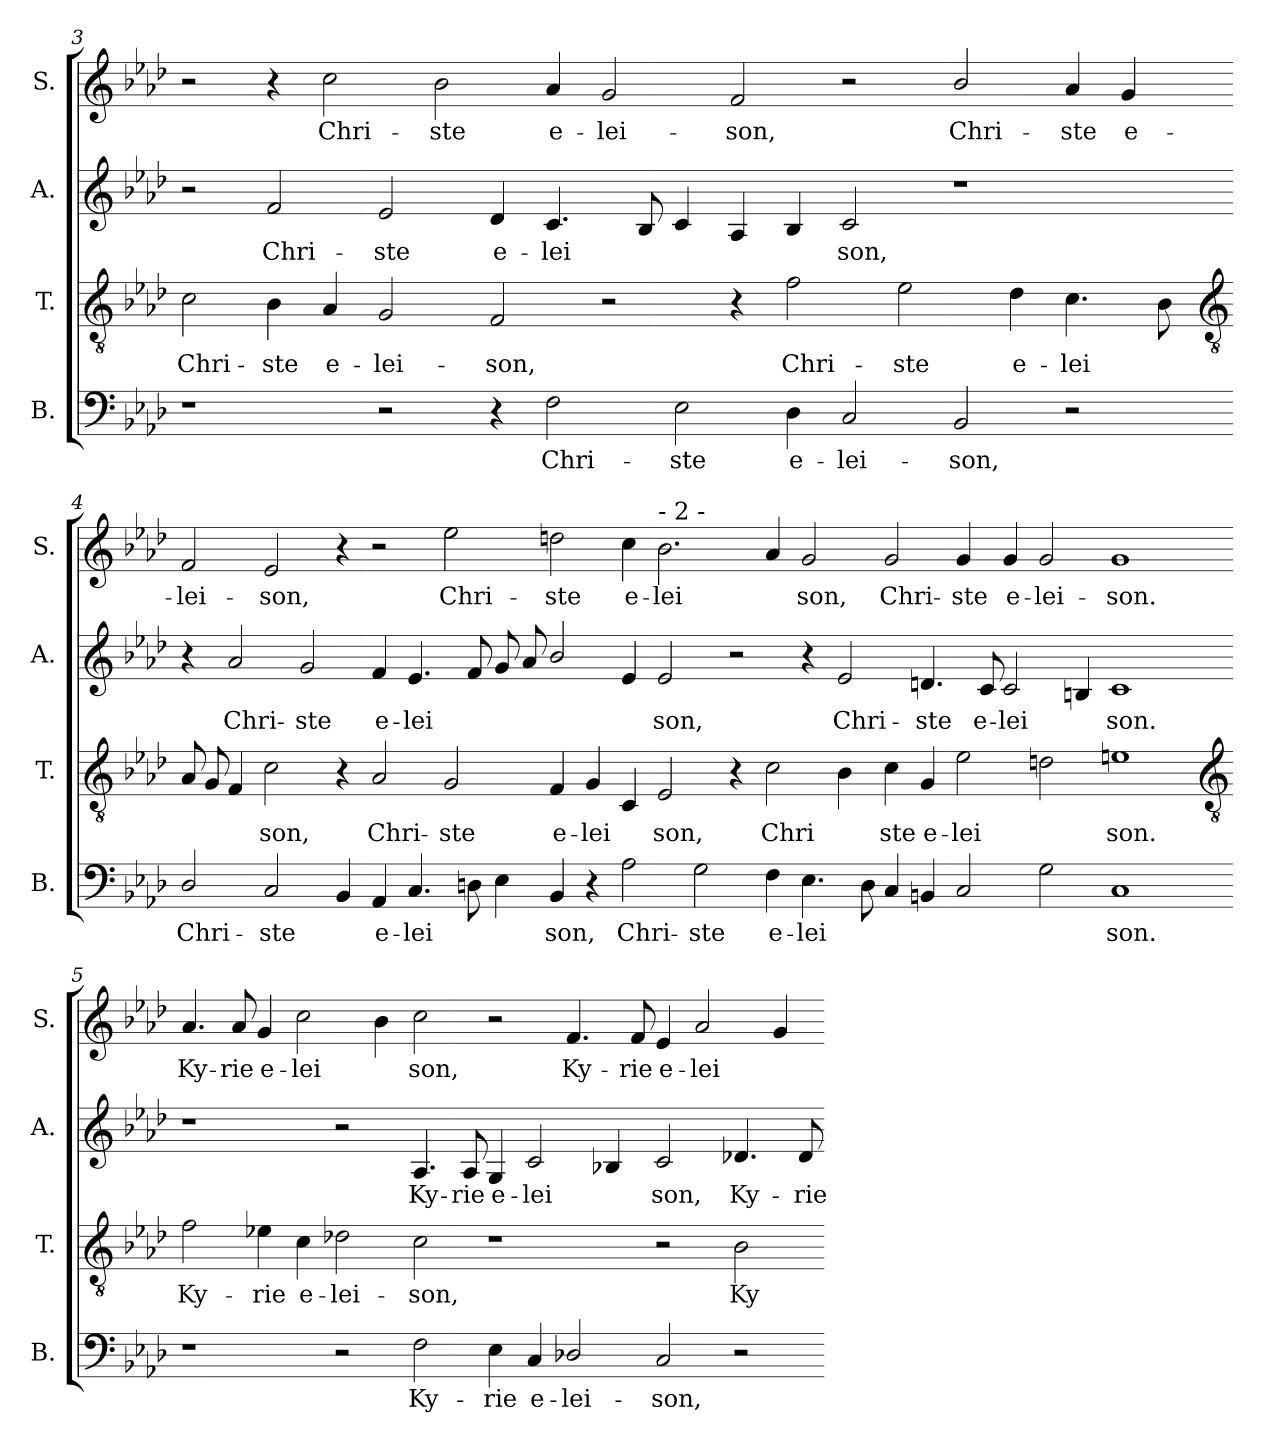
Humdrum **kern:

**kern	**text	**kern	**text	**kern	**text	**kern	**text
*part4	*part4	*part3	*part3	*part2	*part2	*part1	*part1
*staff4	*staff4	*staff3	*staff3	*staff2	*staff2	*staff1	*staff1
*I"B.	*	*I"T.	*	*I"A.	*	*I"S.	*
*I'B.	*	*I'T.	*	*I'A.	*	*I'S.	*
*clefF4	*	*clefGv2	*	*clefG2	*	*clefG2	*
*k[b-e-a-d-]	*	*k[b-e-a-d-]	*	*k[b-e-a-d-]	*	*k[b-e-a-d-]	*
*A-:	*	*A-:	*	*A-:	*	*A-:	*
=3	=3	=3	=3	=3	=3	=3	=3
!	!	!	!LO:LY:b	!	!	!	!
1r	.	2c	Chri-	2r	.	2r	.
!	!	!	!LO:LY:b	!	!LO:LY:b	!	!
.	.	4B-	-ste	2f	Chri-	4r	.
!	!	!	!LO:LY:b	!	!	!	!LO:LY:b
.	.	4A-	e-	.	.	2cc	Chri-
!	!	!	!LO:LY:b	!	!LO:LY:b	!	!
2r	.	2G	-lei-	2e-	-ste	.	.
!	!	!	!	!	!	!	!LO:LY:b
.	.	.	.	.	.	2b-	-ste
!	!	!	!LO:LY:b	!	!LO:LY:b	!	!
4r	.	2F	-son,	4d-	e-	.	.
!	!LO:LY:b	!	!	!	!LO:LY:b	!	!LO:LY:b
2F	Chri-	.	.	4.c	-lei	4a-	e-
!	!	!	!	!	!	!	!LO:LY:b
.	.	2r	.	.	.	2g	-lei-
.	.	.	.	8B-	.	.	.
!	!LO:LY:b	!	!	!	!	!	!
2E-	-ste	.	.	4c	.	.	.
!	!	!	!	!	!	!	!LO:LY:b
.	.	4r	.	4A-	.	2f	-son,
!	!LO:LY:b	!	!LO:LY:b	!	!	!	!
4D-	e-	2f	Chri-	4B-	.	.	.
!	!LO:LY:b	!	!	!	!LO:LY:b	!	!
2C	-lei-	.	.	2c	son,	2r	.
!	!	!	!LO:LY:b	!	!	!	!
.	.	2e-	-ste	.	.	.	.
!	!LO:LY:b	!	!	!	!	!	!LO:LY:b
2BB-	-son,	.	.	1r	.	2b-/	Chri-
!	!	!	!LO:LY:b	!	!	!	!
.	.	4d-	e-	.	.	.	.
!	!	!	!LO:LY:b	!	!	!	!LO:LY:b
2r	.	4.c	-lei	.	.	4a-	-ste
!	!	!	!	!	!	!	!LO:LY:b
.	.	.	.	.	.	4g	e-
.	.	8B-	.	.	.	.	.
!!LO:LB:g=z
=4-	=4-	=4-	=4-	=4-	=4-	=4-	=4-
*	*	*clefGv2	*	*	*	*	*
!	!LO:LY:b	!	!	!	!	!	!LO:LY:b
2D-/	Chri-	8A-	.	4r	.	2f	-lei-
.	.	8G	.	.	.	.	.
!	!	!	!	!	!LO:LY:b	!	!
.	.	4F	.	2a-	Chri-	.	.
!	!LO:LY:b	!	!LO:LY:b	!	!	!	!LO:LY:b
2C	-ste	2c	son,	.	.	2e-	-son,
!	!	!	!	!	!LO:LY:b	!	!
.	.	.	.	2g	-ste	.	.
4BB-	.	4r	.	.	.	4r	.
!	!LO:LY:b	!	!LO:LY:b	!	!LO:LY:b	!	!
4AA-	e-	2A-	Chri-	4f	e-	2r	.
!	!LO:LY:b	!	!	!	!LO:LY:b	!	!
4.C	-lei	.	.	4.e-	-lei	.	.
!	!	!	!LO:LY:b	!	!	!	!LO:LY:b
.	.	2G	-ste	.	.	2ee-	Chri-
8Dn	.	.	.	8f	.	.	.
4E-	.	.	.	8g	.	.	.
.	.	.	.	8a-	.	.	.
!	!LO:LY:b	!	!LO:LY:b	!	!	!	!LO:LY:b
4BB-	son,	4F	e-	2b-/	.	2ddn	-ste
!	!	!	!LO:LY:b	!	!	!	!
4r	.	4G	-lei	.	.	.	.
!	!LO:LY:b	!	!	!	!	!	!LO:LY:b
2A-	Chri-	4C	.	4e-	.	4cc	e-
!	!	!	!	!	!	!LO:TX:a:t=- 2 -	!
!	!	!	!LO:LY:b	!	!LO:LY:b	!	!LO:LY:b
.	.	2E-	son,	2e-	son,	2.b-	-lei
!	!LO:LY:b	!	!	!	!	!	!
2G	-ste	.	.	.	.	.	.
.	.	4r	.	2r	.	.	.
!	!LO:LY:b	!	!LO:LY:b	!	!	!	!
4F	e-	2c	Chri	.	.	4a-	.
!	!LO:LY:b	!	!	!	!	!	!LO:LY:b
4.E-	-lei	.	.	4r	.	2g	son,
!	!	!	!	!	!LO:LY:b	!	!
.	.	4B-	.	2e-	Chri-	.	.
8D	.	.	.	.	.	.	.
!	!	!	!LO:LY:b	!	!	!	!LO:LY:b
4C	.	4c	ste	.	.	2g	Chri-
!	!	!	!LO:LY:b	!	!LO:LY:b	!	!
4BBn	.	4G	e-	4.dn	-ste	.	.
!	!	!	!LO:LY:b	!	!	!	!LO:LY:b
2C	.	2e-	-lei	.	.	4g	-ste
!	!	!	!	!	!LO:LY:b	!	!
.	.	.	.	8c	e-	.	.
!	!	!	!	!	!LO:LY:b	!	!LO:LY:b
.	.	.	.	2c	-lei	4g	e-
!	!	!	!	!	!	!	!LO:LY:b
2G	.	2dn	.	.	.	2g	-lei-
.	.	.	.	4Bn	.	.	.
!	!LO:LY:b	!	!LO:LY:b	!	!LO:LY:b	!	!LO:LY:b
1C	son.	1en	son.	1c	son.	1g	-son.
!!LO:LB:g=z
=5-	=5-	=5-	=5-	=5-	=5-	=5-	=5-
*	*	*clefGv2	*	*	*	*	*
!	!	!	!LO:LY:b	!	!	!	!LO:LY:b
1r	.	2f	Ky-	1r	.	4.a-	Ky-
!	!	!	!	!	!	!	!LO:LY:b
.	.	.	.	.	.	8a-	-rie
!	!	!	!LO:LY:b	!	!	!	!LO:LY:b
.	.	4e-	-rie	.	.	4g	e-
!	!	!	!LO:LY:b	!	!	!	!LO:LY:b
.	.	4c	e-	.	.	2cc	-lei
!	!	!	!LO:LY:b	!	!	!	!
2r	.	2d-	-lei-	2r	.	.	.
.	.	.	.	.	.	4b-	.
!	!LO:LY:b	!	!LO:LY:b	!	!LO:LY:b	!	!LO:LY:b
2F	Ky-	2c	-son,	4.A-	Ky-	2cc	son,
!	!	!	!	!	!LO:LY:b	!	!
.	.	.	.	8A-	-rie	.	.
!	!LO:LY:b	!	!	!	!LO:LY:b	!	!
4E-	-rie	1r	.	4G	e-	2r	.
!	!LO:LY:b	!	!	!	!LO:LY:b	!	!
4C	e-	.	.	2c	-lei	.	.
!	!LO:LY:b	!	!	!	!	!	!LO:LY:b
2D-/	-lei-	.	.	.	.	4.f	Ky-
.	.	.	.	4B-	.	.	.
!	!	!	!	!	!	!	!LO:LY:b
.	.	.	.	.	.	8f	-rie
!	!LO:LY:b	!	!	!	!LO:LY:b	!	!LO:LY:b
2C	-son,	2r	.	2c	son,	4e-	e-
!	!	!	!	!	!	!	!LO:LY:b
.	.	.	.	.	.	2a-	-lei
!	!	!	!LO:LY:b	!	!LO:LY:b	!	!
2r	.	2B-	Ky-	4.d-	Ky-	.	.
.	.	.	.	.	.	4g	.
!	!	!	!	!	!LO:LY:b	!	!
.	.	.	.	8d-	-rie	.	.
=-	=-	=-	=-	=-	=-	=-	=-
*-	*-	*-	*-	*-	*-	*-	*-
